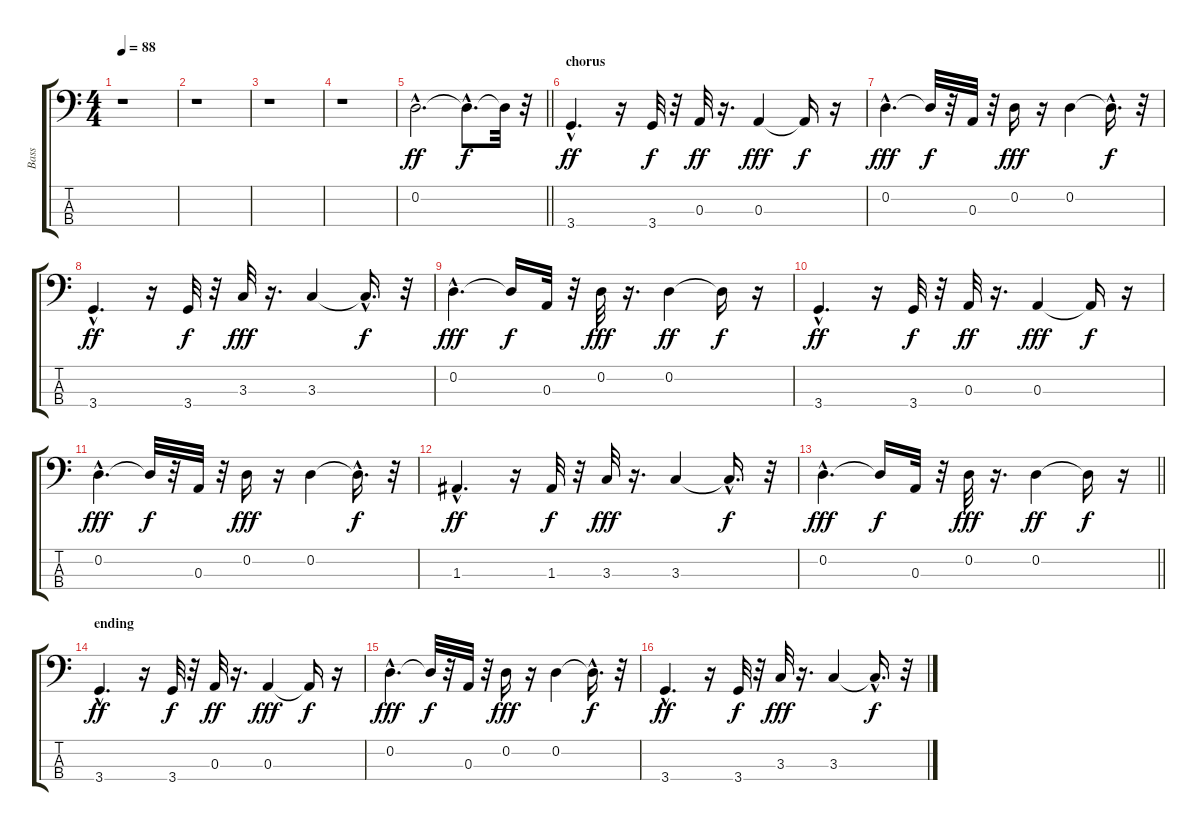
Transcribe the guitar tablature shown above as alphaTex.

\track ("Bass" "Bass") {instrument electricbassfinger}
\staff {score tabs}
\tuning (G2 D2 A1 E1) {hide}
\ts (4 4)
\tempo 88
\clef f4
\ks c
r.1{dy f} |
r.1 |
r.1 |
r.1 |
\barLineRight lightlight
0.2{hac}.2{d dy ff} 0.2{hac t}.8{d dy f} 0.2{t}.32 r.32 |
\section ("" "chorus")
3.4{hac}.4{d dy ff} r.16 3.4.32{dy f} r.32 0.3.32{dy ff} r.16{d} 0.3.4{dy fff} 0.3{t}.16{dy f} r.16 |
0.2{hac}.4{d dy fff} 0.2{t}.32{dy f} r.32 0.3.32 r.32 0.2.16{dy fff} r.16 0.2.4 0.2{hac t}.16{d dy f} r.32 |
3.4{hac}.4{d dy ff} r.16 3.4.32{dy f} r.32 3.3.32{dy fff} r.16{d} 3.3.4 3.3{hac t}.16{d dy f} r.32 |
0.2{hac}.4{d dy fff} 0.2{t}.16{dy f} 0.3.32 r.32 0.2.32{dy fff} r.16{d} 0.2.4{dy ff} 0.2{t}.16{dy f} r.16 |
3.4{hac}.4{d dy ff} r.16 3.4.32{dy f} r.32 0.3.32{dy ff} r.16{d} 0.3.4{dy fff} 0.3{t}.16{dy f} r.16 |
0.2{hac}.4{d dy fff} 0.2{t}.32{dy f} r.32 0.3.32 r.32 0.2.16{dy fff} r.16 0.2.4 0.2{hac t}.16{d dy f} r.32 |
1.3{hac}.4{d dy ff} r.16 1.3.32{dy f} r.32 3.3.32{dy fff} r.16{d} 3.3.4 3.3{hac t}.16{d dy f} r.32 |
\barLineRight lightlight
0.2{hac}.4{d dy fff} 0.2{t}.16{dy f} 0.3.32 r.32 0.2.32{dy fff} r.16{d} 0.2.4{dy ff} 0.2{t}.16{dy f} r.16 |
\section ("" "ending")
3.4{hac}.4{d dy ff} r.16 3.4.32{dy f} r.32 0.3.32{dy ff} r.16{d} 0.3.4{dy fff} 0.3{t}.16{dy f} r.16 |
0.2{hac}.4{d dy fff} 0.2{t}.32{dy f} r.32 0.3.32 r.32 0.2.16{dy fff} r.16 0.2.4 0.2{hac t}.16{d dy f} r.32 |
3.4{hac}.4{d dy ff} r.16 3.4.32{dy f} r.32 3.3.32{dy fff} r.16{d} 3.3.4 3.3{hac t}.16{d dy f} r.32
